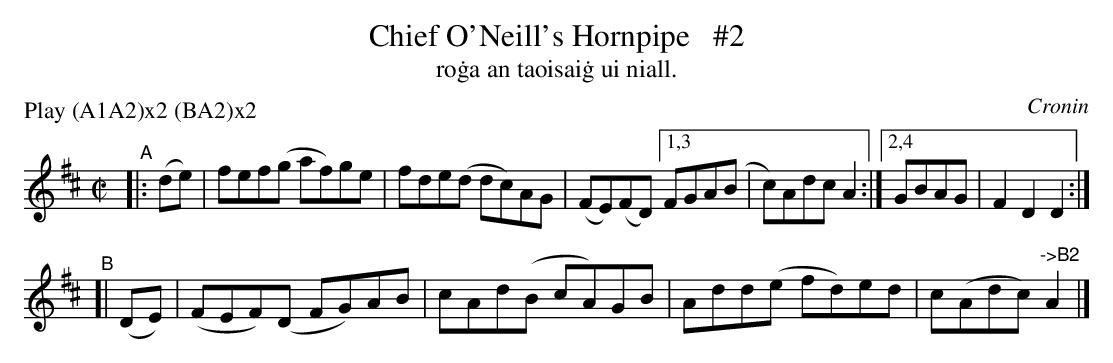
X:1
T: Chief O'Neill's Hornpipe   #2
T: ro\.ga an taoisai\.g ui niall.
P: Play (A1A2)x2 (BA2)x2
O: Cronin
M: C|
K: D
"^A"|: (de) | fef(g af)ge | fde(d dc)AG | (FE)(FD) [1,3 FGA(B | c)Adc A2 :|[2,4 GBAG | F2D2 D2 :|
"^B"[| (DE) | (FEF)(D FG)AB | cAd(B cA)GB | Add(e fd)ed | c(Adc) "^->B2"A2 |]
